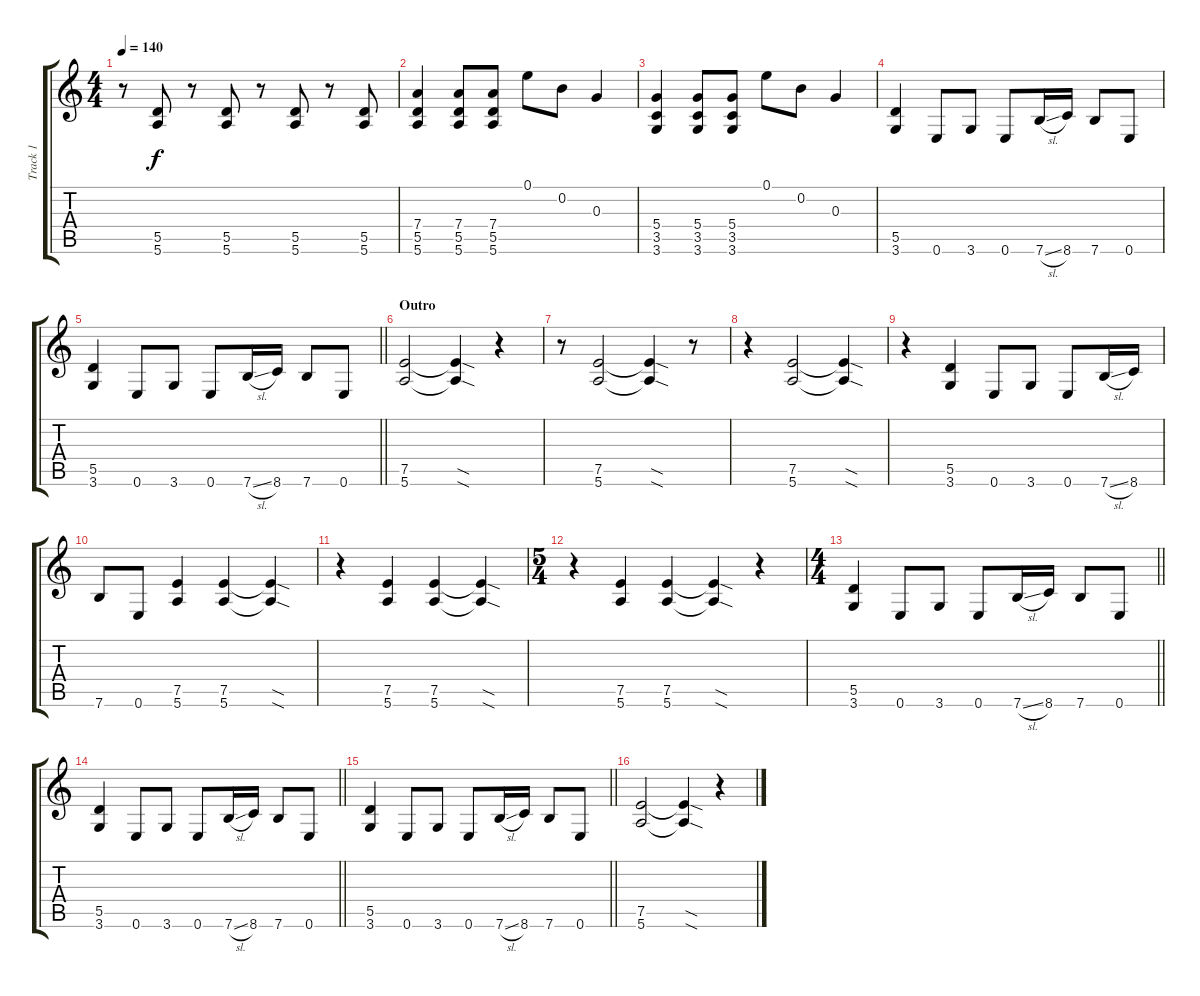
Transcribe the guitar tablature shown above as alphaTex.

\track ("Track 1" "Track 1") {instrument distortionguitar}
\staff {score tabs}
\tuning (E4 B3 G3 D3 A2 E2) {hide}
\ts (4 4)
\tempo 140
\clef g2
\ks c
r.8{dy f} (5.5 5.6).8 r.8 (5.5 5.6).8 r.8 (5.5 5.6).8 r.8 (5.5 5.6).8 |
(7.4 5.5 5.6).4 (7.4 5.5 5.6).8 (7.4 5.5 5.6).8 0.1.8 0.2.8 0.3.4 |
(5.4 3.5 3.6).4 (5.4 3.5 3.6).8 (5.4 3.5 3.6).8 0.1.8 0.2.8 0.3.4 |
(5.5 3.6).4 0.6.8 3.6.8 0.6.8 7.6{sl}.16 8.6.16 7.6.8 0.6.8 |
\barLineRight lightlight
(5.5 3.6).4 0.6.8 3.6.8 0.6.8 7.6{sl}.16 8.6.16 7.6.8 0.6.8 |
\section ("" "Outro")
(7.5 5.6).2 (7.5{sod t} 5.6{sod t}).4 r.4 |
r.8 (7.5 5.6).2 (7.5{sod t} 5.6{sod t}).4 r.8 |
r.4 (7.5 5.6).2 (7.5{sod t} 5.6{sod t}).4 |
r.4 (5.5 3.6).4 0.6.8 3.6.8 0.6.8 7.6{sl}.16 8.6.16 |
7.6.8 0.6.8 (7.5 5.6).4 (7.5 5.6).4 (7.5{sod t} 5.6{sod t}).4 |
r.4 (7.5 5.6).4 (7.5 5.6).4 (7.5{sod t} 5.6{sod t}).4 |
\ts (5 4)
r.4 (7.5 5.6).4 (7.5 5.6).4 (7.5{sod t} 5.6{sod t}).4 r.4 |
\ts (4 4)
\barLineRight lightlight
(5.5 3.6).4 0.6.8 3.6.8 0.6.8 7.6{sl}.16 8.6.16 7.6.8 0.6.8 |
\barLineRight lightlight
(5.5 3.6).4 0.6.8 3.6.8 0.6.8 7.6{sl}.16 8.6.16 7.6.8 0.6.8 |
\barLineRight lightlight
(5.5 3.6).4 0.6.8 3.6.8 0.6.8 7.6{sl}.16 8.6.16 7.6.8 0.6.8 |
(7.5 5.6).2 (7.5{sod t} 5.6{sod t}).4 r.4
